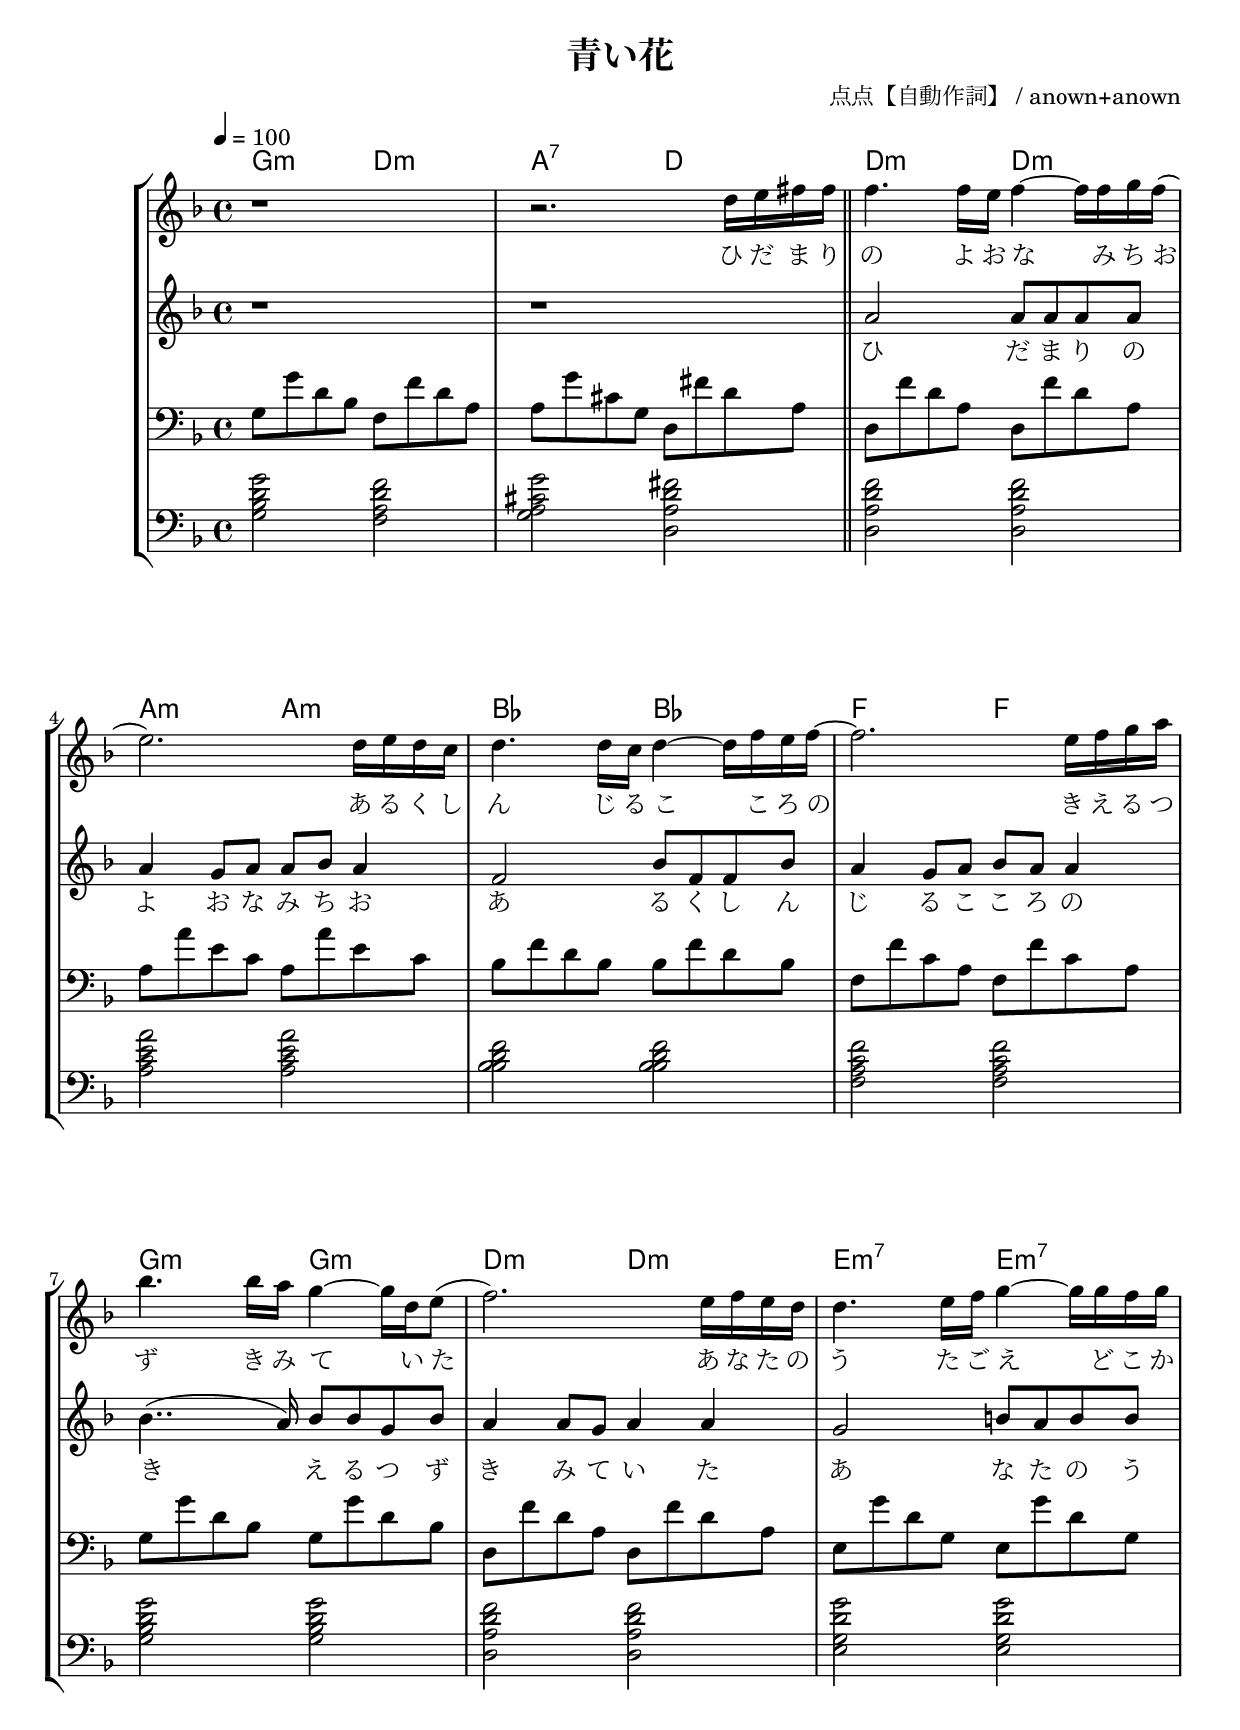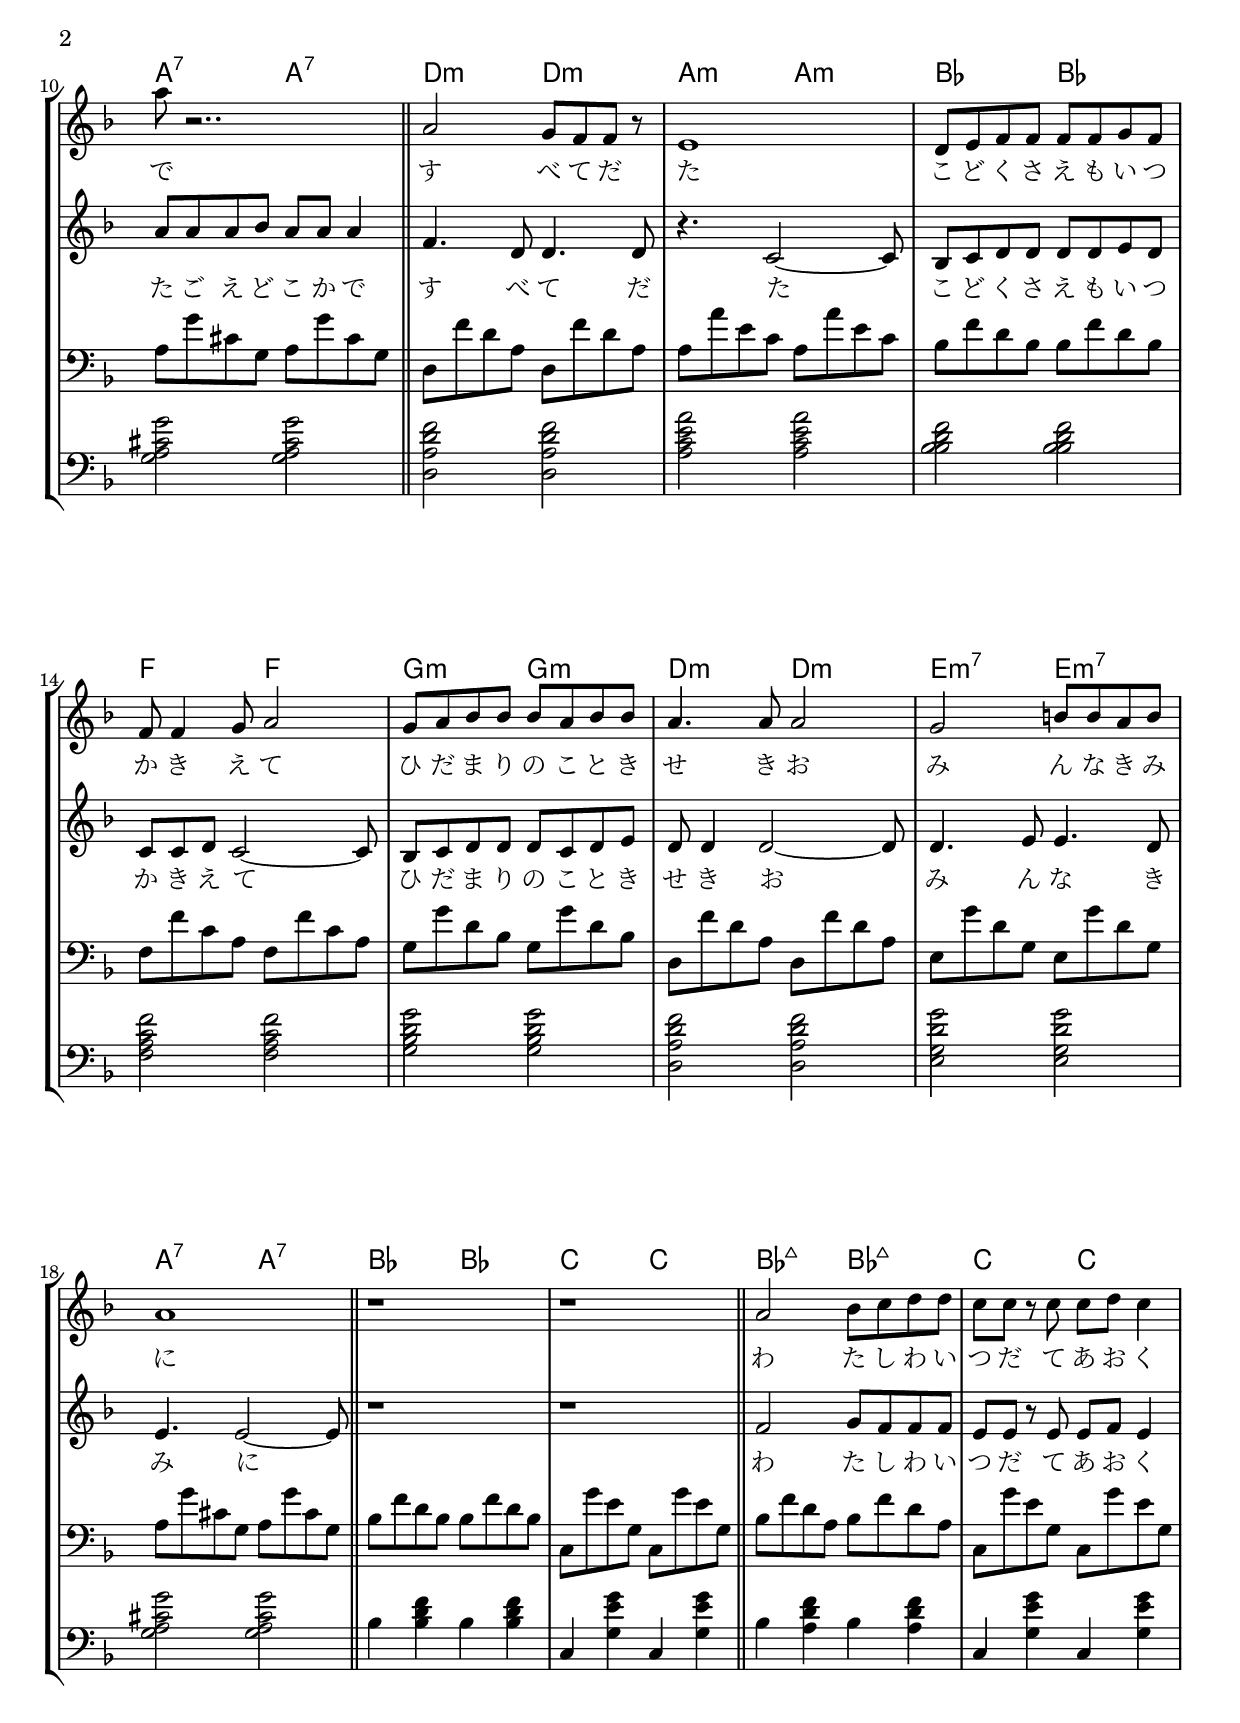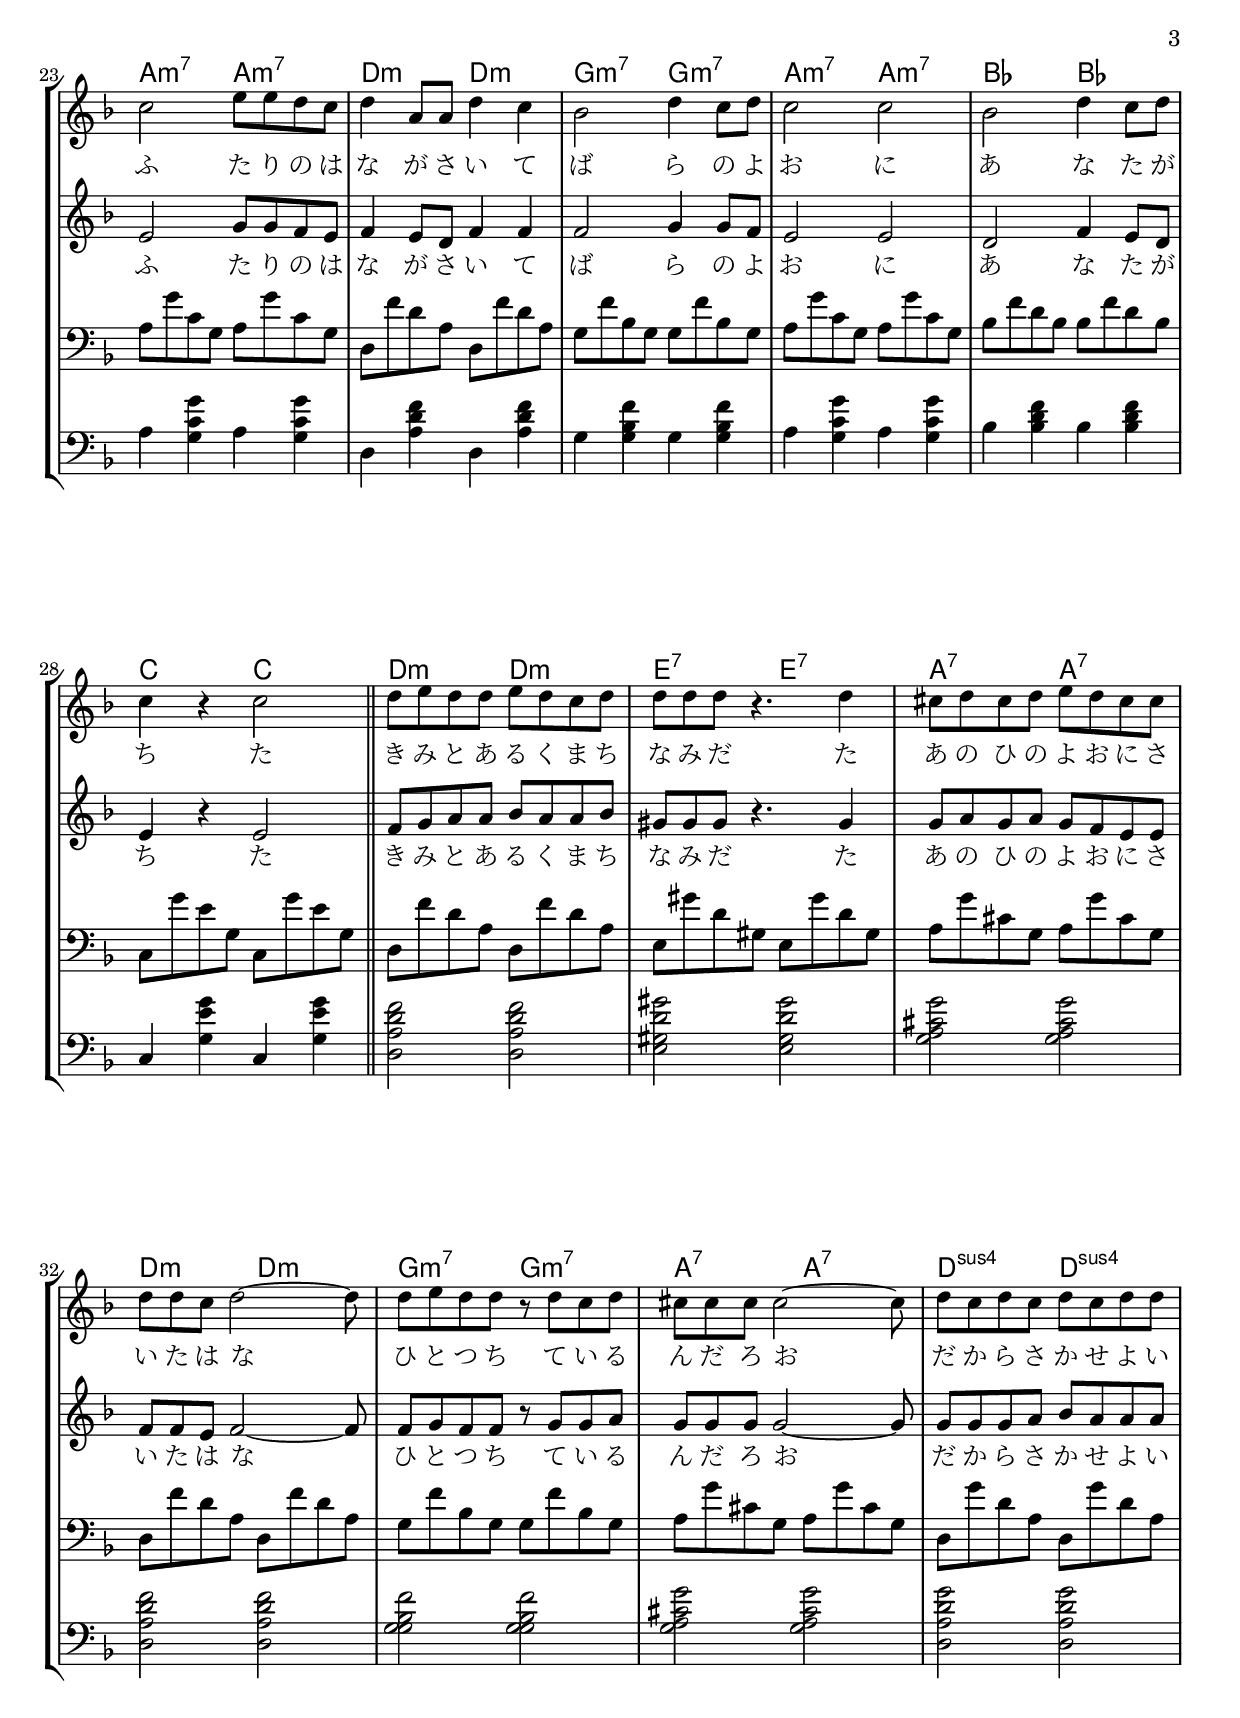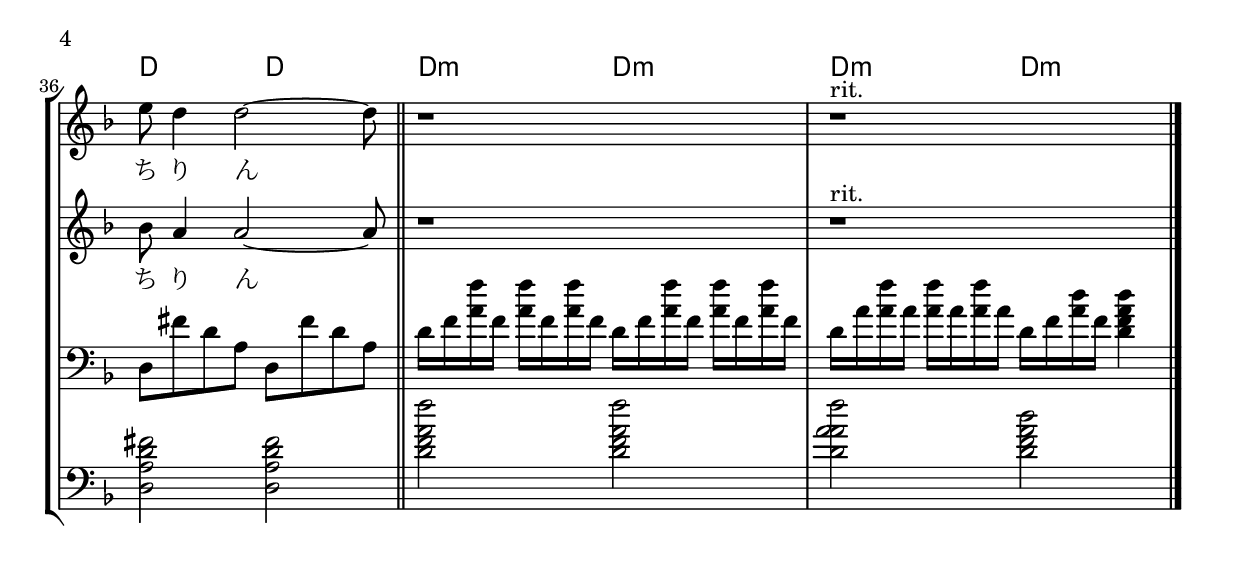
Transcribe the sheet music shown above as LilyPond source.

\version "2.12.1"

\header {
	title = \markup {青い花}
	composer = \markup \center-column {"点点【自動作詞】 / anown+anown"}
}

harmony = \chordmode {
	g2:m d:m a:7 d 

	d:m d:m a:m a:m bes bes f f g:m g:m d:m d:m e:min7 e:min7 a:7 a:7 

	d:m d:m a:m a:m bes bes f f g:m g:m d:m d:m e:min7 e:min7 a:7 a:7 

	bes bes c c 

	bes:maj7 bes:maj7 c c a:min7 a:min7 d:m d:m g:min7 g:min7 a:min7 a:min7 bes bes c c 

	d:m d:m e:7 e:7 a:7 a:7 d:m d:m g:min7 g:min7 a:7 a:7 d:sus4 d:sus4 d d 

	d:m d:m d:m d:m 
}

melody = {
	\key f \major
	\tempo 4 = 100
	r1 | r2. 
	\set Staff.midiInstrument = #"fss0.35"
	d''16  e''16  fis''16  fis''16 
	f''4.  f''16  e''16  f''4~f''16  f''16  g''16  f''16 
	(e''2.)  d''16  e''16  d''16  c''16 
	d''4.  d''16  c''16  d''4~d''16  f''16  e''16  f''16~ 
	f''2.  e''16  f''16  g''16  a''16 
	bes''4.  bes''16  a''16  g''4~g''16  d''16  e''8 
	(f''2.)  e''16  f''16  e''16  d''16 
	d''4.  e''16  f''16  g''4~g''16  g''16  f''16  g''16 
	a''8  	r2.. 	\set Staff.midiInstrument = #"mmi0.34"
	a'2  g'8  f'8  f'8  r8 
	e'1 
	d'8  e'8  f'8  f'8  f'8  f'8  g'8  f'8 
	f'8  f'4  g'8  a'2 
	g'8  a'8  bes'8  bes'8  bes'8  a'8  bes'8  bes'8 
	a'4.  a'8  a'2 
	g'2  b'8  b'8  a'8  b'8 
	a'1
	r1 | r1   
	\set Staff.midiInstrument = #"fss0.35"
	a'2  bes'8  c''8  d''8  d''8 
	c''8  c''8  r8  c''8  c''8  d''8  c''4 
	c''2  e''8  e''8  d''8  c''8 
	d''4  a'8  a'8  d''4  c''4 
	bes'2  d''4  c''8  d''8 
	c''2  c''2 
	bes'2  d''4  c''8  d''8 
	c''4  r4  c''2
	\set Staff.midiInstrument = #"mmi0.34"
	d''8  e''8  d''8  d''8  e''8  d''8  c''8  d''8 
	d''8  d''8  d''8  r4.  d''4 
	cis''8  d''8  cis''8  d''8  e''8  d''8  cis''8  cis''8 
	d''8  d''8  c''8  d''2~d''8 
	d''8  e''8  d''8  d''8  r8  d''8  c''8  d''8 
	cis''8  cis''8  cis''8  cis''2~cis''8 
	d''8  c''8  d''8  c''8  d''8  c''8  d''8  d''8 
	e''8  d''4  d''2~d''8
	r1 | r1^"rit." \bar "|."
}

words = \lyricmode {
	
	ひ  だ  ま  り  の  よ  お  な  み  ち  お  あ  る  く  し  ん  じ  る  こ  こ  ろ  の  き  え  る  つ  ず  き  み  て  い  た  あ  な  た  の  う  た  ご  え  ど  こ  か  で  
	す  べ  て  だ  た  こ  ど  く  さ  え  も  い  つ  か  き  え  て  ひ  だ  ま  り  の  こ  と  き  せ  き  お  み  ん  な  き  み  に  
	
	わ  た  し  わ  い  つ  だ  て  あ  お  く  ふ  た  り  の  は  な  が  さ  い  て  ば  ら  の  よ  お  に  あ  な  た  が  ち  た  
	き  み  と  あ  る  く  ま  ち  な  み  だ  た  あ  の  ひ  の  よ  お  に  さ  い  た  は  な  ひ  と  つ  ち  て  い  る  ん  だ  ろ  お  だ  か  ら  さ  か  せ  よ  い  ち  り  ん  
	
}

secondmelody = {
	\key f \major
	\tempo 4 = 100
	r1 | r1   
	\set Staff.midiInstrument = #"fss0.35"
	 a'2  a'8  a'8  a'8  a'8 
	a'4  g'8  a'8  a'8  bes'8  a'4 
	f'2  bes'8  f'8  f'8  bes'8 
	a'4  g'8  a'8  bes'8  a'8  a'4 
	bes'4..  (a'16)  bes'8  bes'8  g'8  bes'8 
	a'4  a'8  g'8  a'4  a'4 
	g'2  b'8  a'8  b'8  b'8 
	a'8  a'8  a'8  bes'8  a'8  a'8  a'4
	\set Staff.midiInstrument = #"mmi0.34"
	f'4.  d'8  d'4.  d'8 
	r4.  c'2~c'8 
	bes8  c'8  d'8  d'8  d'8  d'8  e'8  d'8 
	c'8  c'8  d'8  c'2~c'8 
	bes8  c'8  d'8  d'8  d'8  c'8  d'8  e'8 
	d'8  d'4  d'2~d'8 
	d'4.  e'8  e'4.  d'8 
	e'4.  e'2~e'8
	r1 | r1   
	\set Staff.midiInstrument = #"fss0.35"
	f'2  g'8  f'8  f'8  f'8 
	e'8  e'8  r8  e'8  e'8  f'8  e'4 
	e'2  g'8  g'8  f'8  e'8 
	f'4  e'8  d'8  f'4  f'4 
	f'2  g'4  g'8  f'8 
	e'2  e'2 
	d'2  f'4  e'8  d'8 
	e'4  r4  e'2
	\set Staff.midiInstrument = #"mmi0.34"
	f'8  g'8  a'8  a'8  bes'8  a'8  a'8  bes'8 
	gis'8  gis'8  gis'8  r4.  gis'4 
	g'8  a'8  g'8  a'8  g'8  f'8  e'8  e'8 
	f'8  f'8  e'8  f'2~f'8 
	f'8  g'8  f'8  f'8  r8  g'8  g'8  a'8 
	g'8  g'8  g'8  g'2~g'8 
	g'8  g'8  g'8  a'8  bes'8  a'8  a'8  a'8 
	bes'8  a'4  a'2~a'8
	r1 | r1^"rit." \bar "|."
}

secondwords = \lyricmode {
	
	ひ  だ  ま  り  の  よ  お  な  み  ち  お  あ  る  く  し  ん  じ  る  こ  こ  ろ  の  き  え  る  つ  ず  き  み  て  い  た  あ  な  た  の  う  た  ご  え  ど  こ  か  で  
	す  べ  て  だ  た  こ  ど  く  さ  え  も  い  つ  か  き  え  て  ひ  だ  ま  り  の  こ  と  き  せ  き  お  み  ん  な  き  み  に  
	
	わ  た  し  わ  い  つ  だ  て  あ  お  く  ふ  た  り  の  は  な  が  さ  い  て  ば  ら  の  よ  お  に  あ  な  た  が  ち  た  
	き  み  と  あ  る  く  ま  ち  な  み  だ  た  あ  の  ひ  の  よ  お  に  さ  い  た  は  な  ひ  と  つ  ち  て  い  る  ん  だ  ろ  お  だ  か  ら  さ  か  せ  よ  い  ち  り  ん  
	
}

tempochange = {
	\tempo 4 = 100
	r1 | r1 \bar "||"
	\tempo 4 = 100
	r1 | r1 | r1 | r1 | r1 | r1 | r1 | r1 \bar "||"
	\tempo 4 = 100
	r1 | r1 | r1 | r1 | r1 | r1 | r1 | r1 \bar "||"
	\tempo 4 = 100
	r1 | r1 \bar "||"
	\tempo 4 = 100
	r1 | r1 | r1 | r1 | r1 | r1 | r1 | r1 \bar "||"
	\tempo 4 = 100
	r1 | r1 | r1 | r1 | r1 | r1 | r1 | r1 \bar "||"
	\tempo 4 = 100
	r1 | \tempo 4 = 75 r2 \tempo 4 = 66 r2 \bar "|."
}

mainacc = {
	\clef bass
	\set Staff.midiInstrument = #"Acoustic grand"
	\key f \major
	\tempo 4 = 100
	g8 g' d' bes
	f8 f' d' a
	a8 g' cis' g
	d8 fis' d' a
	\bar "||"

	\set Staff.midiInstrument = #"Electric Piano 1"
	d8 f' d' a
	d8 f' d' a
	a8 a' e' c'
	a8 a' e' c'
	bes8 f' d' bes
	bes8 f' d' bes
	f8 f' c' a
	f8 f' c' a
	g8 g' d' bes
	g8 g' d' bes
	d8 f' d' a
	d8 f' d' a
	e8 g' d' g
	e8 g' d' g
	a8 g' cis' g
	a8 g' cis' g
	\bar "||"

	\set Staff.midiInstrument = #"Acoustic grand"
	d8 f' d' a
	d8 f' d' a
	a8 a' e' c'
	a8 a' e' c'
	bes8 f' d' bes
	bes8 f' d' bes
	f8 f' c' a
	f8 f' c' a
	g8 g' d' bes
	g8 g' d' bes
	d8 f' d' a
	d8 f' d' a
	e8 g' d' g
	e8 g' d' g
	a8 g' cis' g
	a8 g' cis' g
	\bar "||"

	\set Staff.midiInstrument = #"Acoustic grand"
	bes8 f' d' bes
	bes8 f' d' bes
	c8 g' e' g
	c8 g' e' g
	\bar "||"

	\set Staff.midiInstrument = #"Acoustic grand"
	bes8 f' d' a
	bes8 f' d' a
	c8 g' e' g
	c8 g' e' g
	a8 g' c' g
	a8 g' c' g
	d8 f' d' a
	d8 f' d' a
	g8 f' bes g
	g8 f' bes g
	a8 g' c' g
	a8 g' c' g
	bes8 f' d' bes
	bes8 f' d' bes
	c8 g' e' g
	c8 g' e' g
	\bar "||"

	\set Staff.midiInstrument = #"Acoustic grand"
	d8 f' d' a
	d8 f' d' a
	e8 gis' d' gis
	e8 gis' d' gis
	a8 g' cis' g
	a8 g' cis' g
	d8 f' d' a
	d8 f' d' a
	g8 f' bes g
	g8 f' bes g
	a8 g' cis' g
	a8 g' cis' g
	d8 g' d' a
	d8 g' d' a
	d8 fis' d' a
	d8 fis' d' a
	\bar "||"

	\set Staff.midiInstrument = #"Acoustic grand"
	d'16 f' <a' f''> f' <a' f''> f' <a' f''> f'
	d'16 f' <a' f''> f' <a' f''> f' <a' f''> f'
	d'16 a' <a' f''> a' <a' f''> a' <a' f''> a'
	d'16 f' <a' d''> f' <d' f' a' d''>4
	\bar "|."
}

subacc = {
	\clef bass
	\set Staff.midiInstrument = #"Acoustic grand"
	\key f \major
	\tempo 4 = 100
	<g bes d' g'>2
	<f a d' f'>2
	<a g cis' g'>2
	<d a d' fis'>2
	\bar "||"

	\set Staff.midiInstrument = #"Bright Acoustic"
	<d a d' f'>2
	<d a d' f'>2
	<a c' e' a'>2
	<a c' e' a'>2
	<bes bes d' f'>2
	<bes bes d' f'>2
	<f a c' f'>2
	<f a c' f'>2
	<g bes d' g'>2
	<g bes d' g'>2
	<d a d' f'>2
	<d a d' f'>2
	<e g d' g'>2
	<e g d' g'>2
	<a g cis' g'>2
	<a g cis' g'>2
	\bar "||"

	\set Staff.midiInstrument = #"Electric Piano2"
	<d a d' f'>2
	<d a d' f'>2
	<a c' e' a'>2
	<a c' e' a'>2
	<bes bes d' f'>2
	<bes bes d' f'>2
	<f a c' f'>2
	<f a c' f'>2
	<g bes d' g'>2
	<g bes d' g'>2
	<d a d' f'>2
	<d a d' f'>2
	<e g d' g'>2
	<e g d' g'>2
	<a g cis' g'>2
	<a g cis' g'>2
	\bar "||"

	\set Staff.midiInstrument = #"Pad 4 (choir)"
	bes4 <bes d' f'>4
	bes4 <bes d' f'>4
	c4 <g e' g'>4
	c4 <g e' g'>4
	\bar "||"

	\set Staff.midiInstrument = #"Bright Acoustic"
	bes4 <a d' f'>4
	bes4 <a d' f'>4
	c4 <g e' g'>4
	c4 <g e' g'>4
	a4 <g c' g'>4
	a4 <g c' g'>4
	d4 <a d' f'>4
	d4 <a d' f'>4
	g4 <g bes f'>4
	g4 <g bes f'>4
	a4 <g c' g'>4
	a4 <g c' g'>4
	bes4 <bes d' f'>4
	bes4 <bes d' f'>4
	c4 <g e' g'>4
	c4 <g e' g'>4
	\bar "||"

	\set Staff.midiInstrument = #"Electric Piano 1"
	<d a d' f'>2
	<d a d' f'>2
	<e gis d' gis'>2
	<e gis d' gis'>2
	<a g cis' g'>2
	<a g cis' g'>2
	<d a d' f'>2
	<d a d' f'>2
	<g g bes f'>2
	<g g bes f'>2
	<a g cis' g'>2
	<a g cis' g'>2
	<d a d' g'>2
	<d a d' g'>2
	<d a d' fis'>2
	<d a d' fis'>2
	\bar "||"

	\set Staff.midiInstrument = #"String Ensemble 1"
	<d' f' a' f''>2
	<d' f' a' f''>2
	<d' a' a' f''>2
	<d' f' a' d''>2
	\bar "|."
}

percA = {
	\drummode {
	hh8 hh8 hh8 hh8 hh8 hh8 hh8 hh8  |r8 hh2. r8  \bar "||"
	hh8 hh8 hh8 hh8 hh8 hh8 hh8 hh8  |hh8 hh8 hh8 hh8 hh4 hh8 hh8  |hh8 hh8 hh8 hh8 hh8 hh8 hh8 hh8  |hh8 hh8 hh8 hh2 r8  |hh8 hh8 hh8 hh8 hh8 hh8 hh8 hh8  |hh8 hh8 hh8 hh8 hh4 hh8 hh8  |hh8 hh8 hh8 hh8 hh8 hh8 hh8 hh8  |r8 hh2. r8  \bar "||"
	hh8 hh8 hh8 hh8 hh8 hh8 hh8 hh8  |hh8 hh8 hh8 hh8 hh4 hh8 hh8  |hh8 hh8 hh8 hh8 hh8 hh8 hh8 hh8  |hh8 hh8 hh8 hh2 r8  |hh8 hh8 hh8 hh8 hh8 hh8 hh8 hh8  |hh8 hh8 hh8 hh8 hh4 hh8 hh8  |hh8 hh8 hh8 hh8 hh8 hh8 hh8 hh8  |r8 hh2. r8  \bar "||"
	hh8 hh8 hh8 hh8 hh8 hh8 hh8 hh8  |r8 hh2. r8  \bar "||"
	hh8 hh8 hh8 hh8 hh8 hh8 hh8 hh8  |hh8 hh8 hh8 hh8 hh4 hh8 hh8  |hh8 hh8 hh8 hh8 hh8 hh8 hh8 hh8  |hh8 hh8 hh8 hh2 r8  |hh8 hh8 hh8 hh8 hh8 hh8 hh8 hh8  |hh8 hh8 hh8 hh8 hh4 hh8 hh8  |hh8 hh8 hh8 hh8 hh8 hh8 hh8 hh8  |r8 hh2. r8  \bar "||"
	hh8 hh8 hh8 hh8 hh8 hh8 hh8 hh8  |hh8 hh8 hh8 hh8 hh4 hh8 hh8  |hh8 hh8 hh8 hh8 hh8 hh8 hh8 hh8  |hh8 hh8 hh8 hh2 r8  |hh8 hh8 hh8 hh8 hh8 hh8 hh8 hh8  |hh8 hh8 hh8 hh8 hh4 hh8 hh8  |hh8 hh8 hh8 hh8 hh8 hh8 hh8 hh8  |r8 hh2. r8  \bar "||"
	hh8 hh8 hh8 hh8 hh8 hh8 hh8 hh8  |r8 hh2. r8  \bar "|."
	}
}

percB = {
	\drummode {
	r4 sn8. sn8 sn8. sn8. sn16  |r4 sn2 sn4  \bar "||"
	r4 sn8. sn8 sn8. sn8. sn16  |r4 sn8. sn8 sn8. sn4  |r4 sn8. sn8 sn8. sn8. sn16  |r8 sn8 sn4 sn8 sn16 sn8 sn8 sn16  |r4 sn8. sn8 sn8. sn8. sn16  |r4 sn8. sn8 sn8. sn4  |r4 sn8. sn8 sn8. sn8. sn16  |r4 sn2 sn4  \bar "||"
	r4 sn8. sn8 sn8. sn8. sn16  |r4 sn8. sn8 sn8. sn4  |r4 sn8. sn8 sn8. sn8. sn16  |r8 sn8 sn4 sn8 sn16 sn8 sn8 sn16  |r4 sn8. sn8 sn8. sn8. sn16  |r4 sn8. sn8 sn8. sn4  |r4 sn8. sn8 sn8. sn8. sn16  |r4 sn2 sn4  \bar "||"
	r4 sn8. sn8 sn8. sn8. sn16  |r4 sn2 sn4  \bar "||"
	r4 sn8. sn8 sn8. sn8. sn16  |r4 sn8. sn8 sn8. sn4  |r4 sn8. sn8 sn8. sn8. sn16  |r8 sn8 sn4 sn8 sn16 sn8 sn8 sn16  |r4 sn8. sn8 sn8. sn8. sn16  |r4 sn8. sn8 sn8. sn4  |r4 sn8. sn8 sn8. sn8. sn16  |r4 sn2 sn4  \bar "||"
	r4 sn8. sn8 sn8. sn8. sn16  |r4 sn8. sn8 sn8. sn4  |r4 sn8. sn8 sn8. sn8. sn16  |r8 sn8 sn4 sn8 sn16 sn8 sn8 sn16  |r4 sn8. sn8 sn8. sn8. sn16  |r4 sn8. sn8 sn8. sn4  |r4 sn8. sn8 sn8. sn8. sn16  |r4 sn2 sn4  \bar "||"
	r4 sn8. sn8 sn8. sn8. sn16  |r4 sn2 sn4  \bar "|."
	}
}

percC = {
	\drummode {
	bd8 bd4 bd2 bd8  |bd8 bd4. bd4. bd8  \bar "||"
	bd8 bd4 bd2 bd8  |bd8 bd2 bd4.  |bd8 bd4 bd2 bd8  |bd4 r16 bd8. bd2  |bd8 bd4 bd2 bd8  |bd8 bd2 bd4.  |bd8 bd4 bd2 bd8  |bd8 bd4. bd4. bd8  \bar "||"
	bd8 bd4 bd2 bd8  |bd8 bd2 bd4.  |bd8 bd4 bd2 bd8  |bd4 r16 bd8. bd2  |bd8 bd4 bd2 bd8  |bd8 bd2 bd4.  |bd8 bd4 bd2 bd8  |bd8 bd4. bd4. bd8  \bar "||"
	bd8 bd4 bd2 bd8  |bd8 bd4. bd4. bd8  \bar "||"
	bd8 bd4 bd2 bd8  |bd8 bd2 bd4.  |bd8 bd4 bd2 bd8  |bd4 r16 bd8. bd2  |bd8 bd4 bd2 bd8  |bd8 bd2 bd4.  |bd8 bd4 bd2 bd8  |bd8 bd4. bd4. bd8  \bar "||"
	bd8 bd4 bd2 bd8  |bd8 bd2 bd4.  |bd8 bd4 bd2 bd8  |bd4 r16 bd8. bd2  |bd8 bd4 bd2 bd8  |bd8 bd2 bd4.  |bd8 bd4 bd2 bd8  |bd8 bd4. bd4. bd8  \bar "||"
	bd8 bd4 bd2 bd8  |bd8 bd4. bd4. bd8  \bar "|."
	}
}

percD = {
	\drummode {
	r1  |r2 r8 hho4.  \bar "||"
	r1  |r2 r8 hho4.  |r1  |r4. r16 hho2 r16  |r1  |r2 r8 hho4.  |r1  |r4. r16 hho2 r16  \bar "||"
	r1  |r2 r8 hho4.  |r1  |r4. r16 hho2 r16  |r1  |r2 r8 hho4.  |r1  |r4. r16 hho2 r16  \bar "||"
	r1  |r2 r8 hho4.  \bar "||"
	r1  |r2 r8 hho4.  |r1  |r4. r16 hho2 r16  |r1  |r2 r8 hho4.  |r1  |r4. r16 hho2 r16  \bar "||"
	r1  |r2 r8 hho4.  |r1  |r4. r16 hho2 r16  |r1  |r2 r8 hho4.  |r1  |r4. r16 hho2 r16  \bar "||"
	r1  |r2 r8 hho4.  \bar "|."
	}
}

percE = {
	\drummode {
	r1 |cymc1  \bar "||"
	r1 |r1 |r1 |r1 |r1 |r1 |r1 |cymc1  \bar "||"
	r1 |r1 |r1 |r1 |r1 |r1 |r1 |cymc1  \bar "||"
	r1 |cymc1  \bar "||"
	r1 |r1 |r1 |r1 |r1 |r1 |r1 |cymc1  \bar "||"
	r1 |r1 |r1 |r1 |r1 |r1 |r1 |cymc1  \bar "||"
	r1 |cymc1  \bar "|."
	}
}

percF = {
	\drummode {
	r1 |r4 r16 tommh16 tommh4. tommh4  \bar "||"
	r1 |r1 |r1 |r1 |r1 |r1 |r1 |r4 r16 tommh16 tommh4. tommh4  \bar "||"
	r1 |r1 |r1 |r1 |r1 |r1 |r1 |r4 r16 tommh16 tommh4. tommh4  \bar "||"
	r1 |r4 r16 tommh16 tommh4. tommh4  \bar "||"
	r1 |r1 |r1 |r1 |r1 |r1 |r1 |r4 r16 tommh16 tommh4. tommh4  \bar "||"
	r1 |r1 |r1 |r1 |r1 |r1 |r1 |r4 r16 tommh16 tommh4. tommh4  \bar "||"
	r1 |r4 r16 tommh16 tommh4. tommh4  \bar "|."
	}
}

percG = {
	\drummode {
	r1 |r4. r16 tomml4. tomml8.  \bar "||"
	r1 |r1 |r1 |r1 |r1 |r1 |r1 |r4. r16 tomml4. tomml8.  \bar "||"
	r1 |r1 |r1 |r1 |r1 |r1 |r1 |r4. r16 tomml4. tomml8.  \bar "||"
	r1 |r4. r16 tomml4. tomml8.  \bar "||"
	r1 |r1 |r1 |r1 |r1 |r1 |r1 |r4. r16 tomml4. tomml8.  \bar "||"
	r1 |r1 |r1 |r1 |r1 |r1 |r1 |r4. r16 tomml4. tomml8.  \bar "||"
	r1 |r4. r16 tomml4. tomml8.  \bar "|."
	}
}

percH = {
	\drummode {
	r1 |r2 r16 toml8 toml4 r16  \bar "||"
	r1 |r1 |r1 |r1 |r1 |r1 |r1 |r2 r16 toml8 toml4 r16  \bar "||"
	r1 |r1 |r1 |r1 |r1 |r1 |r1 |r2 r16 toml8 toml4 r16  \bar "||"
	r1 |r2 r16 toml8 toml4 r16  \bar "||"
	r1 |r1 |r1 |r1 |r1 |r1 |r1 |r2 r16 toml8 toml4 r16  \bar "||"
	r1 |r1 |r1 |r1 |r1 |r1 |r1 |r2 r16 toml8 toml4 r16  \bar "||"
	r1 |r2 r16 toml8 toml4 r16  \bar "|."
	}
}

percI = {
	\drummode {
	r1 |r2 r8 tomfh4 tomfh8  \bar "||"
	r1 |r1 |r1 |r1 |r1 |r1 |r1 |r2 r8 tomfh4 tomfh8  \bar "||"
	r1 |r1 |r1 |r1 |r1 |r1 |r1 |r2 r8 tomfh4 tomfh8  \bar "||"
	r1 |r2 r8 tomfh4 tomfh8  \bar "||"
	r1 |r1 |r1 |r1 |r1 |r1 |r1 |r2 r8 tomfh4 tomfh8  \bar "||"
	r1 |r1 |r1 |r1 |r1 |r1 |r1 |r2 r8 tomfh4 tomfh8  \bar "||"
	r1 |r2 r8 tomfh4 tomfh8  \bar "|."
	}
}

\score {
	<<
		\new StaffGroup <<
			\new ChordNames {\harmony}
			\new Voice = "melody" {\melody}
			\new Lyrics \lyricsto "melody" \words
			\new Voice = "secondmelody" {\secondmelody}
			\new Lyrics \lyricsto "secondmelody" \secondwords
			\new Staff = "mainacc" {\mainacc}
			\new Staff = "subacc" {\subacc}
		>>
	>>
	\layout { }
}
